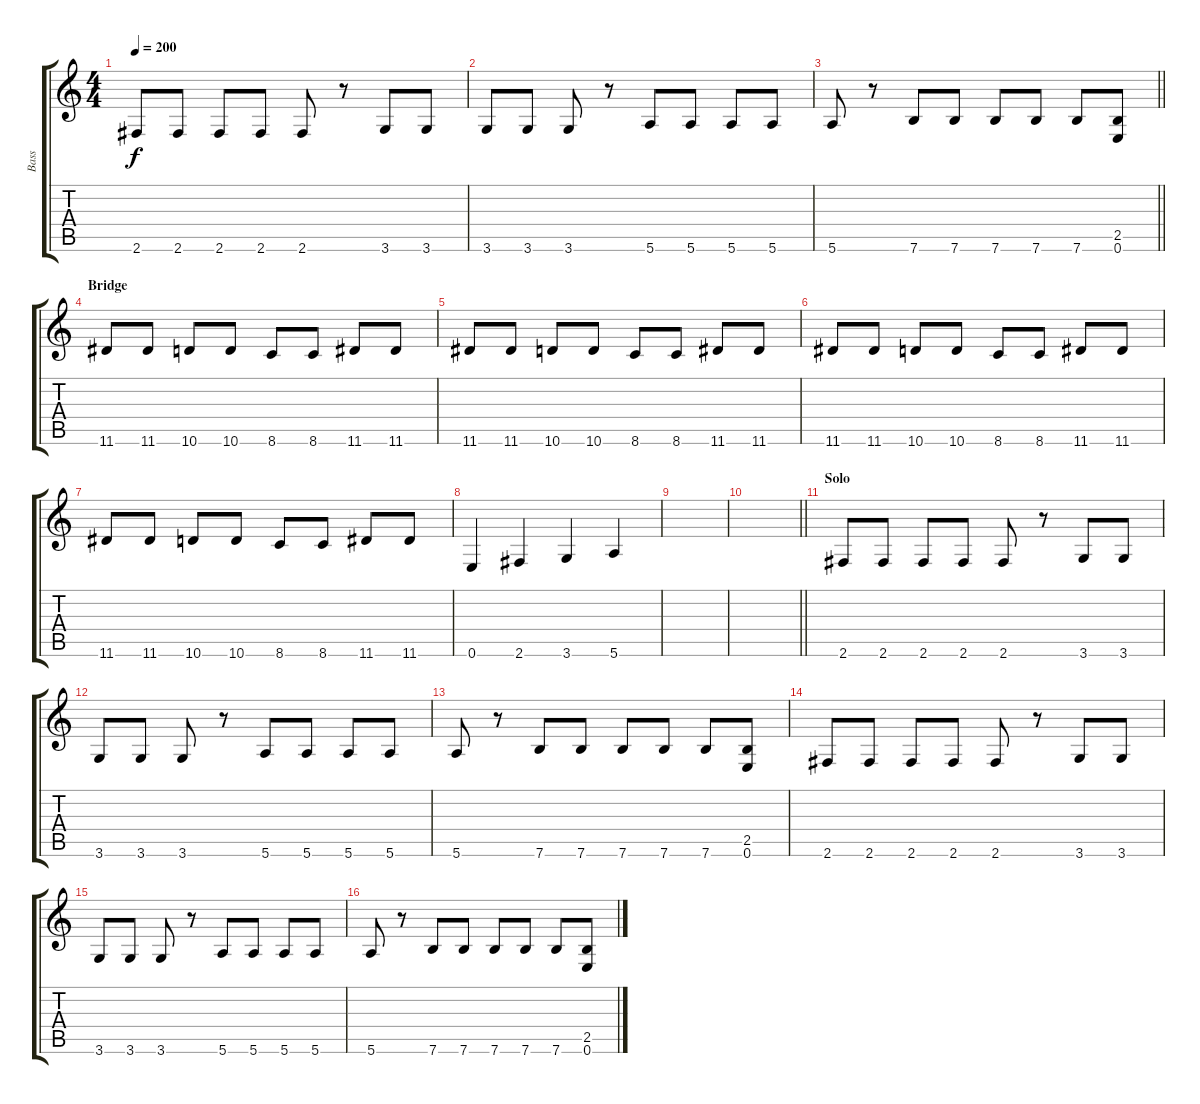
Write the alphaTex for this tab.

\track ("Bass" "Bass") {instrument electricbasspick}
\staff {score tabs}
\tuning (E4 B3 G3 D3 A2 E2) {hide}
\ts (4 4)
\tempo 200
\clef g2
\ks c
2.6.8{dy f} 2.6.8 2.6.8 2.6.8 2.6.8 r.8 3.6.8 3.6.8 |
3.6.8 3.6.8 3.6.8 r.8 5.6.8 5.6.8 5.6.8 5.6.8 |
\barLineRight lightlight
5.6.8 r.8 7.6.8 7.6.8 7.6.8 7.6.8 7.6.8 (2.5 0.6).8 |
\section ("" "Bridge")
11.6.8 11.6.8 10.6.8 10.6.8 8.6.8 8.6.8 11.6.8 11.6.8 |
11.6.8 11.6.8 10.6.8 10.6.8 8.6.8 8.6.8 11.6.8 11.6.8 |
11.6.8 11.6.8 10.6.8 10.6.8 8.6.8 8.6.8 11.6.8 11.6.8 |
11.6.8 11.6.8 10.6.8 10.6.8 8.6.8 8.6.8 11.6.8 11.6.8 |
0.6.4 2.6.4 3.6.4 5.6.4 |
|
\barLineRight lightlight
|
\section ("" "Solo")
2.6.8 2.6.8 2.6.8 2.6.8 2.6.8 r.8 3.6.8 3.6.8 |
3.6.8 3.6.8 3.6.8 r.8 5.6.8 5.6.8 5.6.8 5.6.8 |
5.6.8 r.8 7.6.8 7.6.8 7.6.8 7.6.8 7.6.8 (2.5 0.6).8 |
2.6.8 2.6.8 2.6.8 2.6.8 2.6.8 r.8 3.6.8 3.6.8 |
3.6.8 3.6.8 3.6.8 r.8 5.6.8 5.6.8 5.6.8 5.6.8 |
5.6.8 r.8 7.6.8 7.6.8 7.6.8 7.6.8 7.6.8 (2.5 0.6).8
